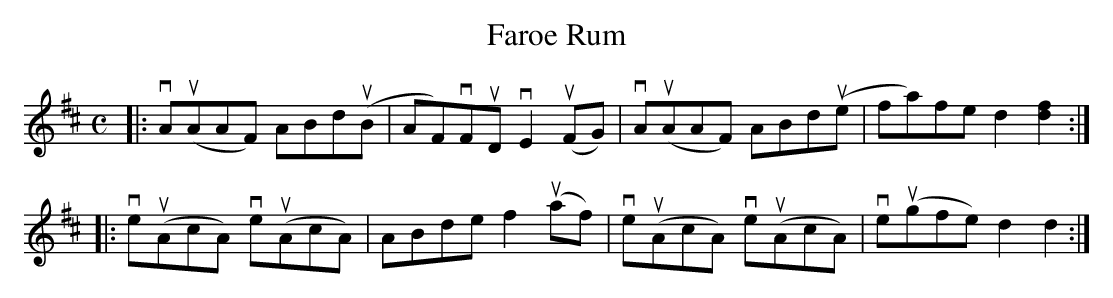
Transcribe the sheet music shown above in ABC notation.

X:1
T: Faroe Rum
M:C
L: 1/8
K: DMaj
|: vA(uAAF) ABd(uB | AF)vFuD vE2(uFG) | vA(uAAF) ABd(ue | fa)fe d2[f2d2] :|
|: ve(uAcA) ve(uAcA) | ABde f2(uaf) | ve(uAcA) ve(uAcA) | ve(ugfe) d2d2 :|
